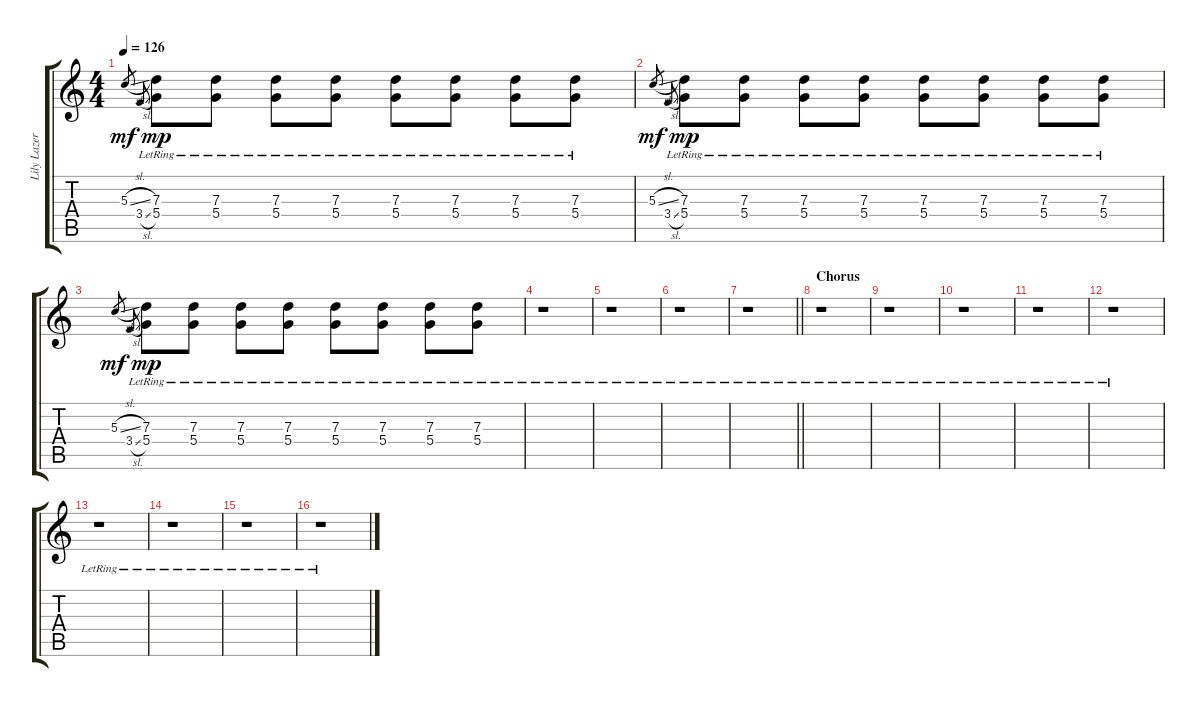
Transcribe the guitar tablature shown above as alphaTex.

\track ("Lily Lazer (Guitar Echo)" "Lily Lazer") {instrument electricguitarjazz}
\staff {score tabs}
\tuning (E4 B3 G3 D3 A2 E2) {hide}
\ts (4 4)
\tempo 126
\clef g2
\ks c
5.3{sl}.16{gr dy mf} 3.4{sl}.16{gr onbeat} (7.3{lr} 5.4{lr}).8{dy mp} (7.3{lr} 5.4{lr}).8 (7.3{lr} 5.4{lr}).8 (7.3{lr} 5.4{lr}).8 (7.3{lr} 5.4{lr}).8 (7.3{lr} 5.4{lr}).8 (7.3{lr} 5.4{lr}).8 (7.3{lr} 5.4{lr}).8 |
5.3{sl}.16{gr dy mf} 3.4{sl}.16{gr onbeat} (7.3{lr} 5.4{lr}).8{dy mp} (7.3{lr} 5.4{lr}).8 (7.3{lr} 5.4{lr}).8 (7.3{lr} 5.4{lr}).8 (7.3{lr} 5.4{lr}).8 (7.3{lr} 5.4{lr}).8 (7.3{lr} 5.4{lr}).8 (7.3{lr} 5.4{lr}).8 |
5.3{sl}.16{gr dy mf} 3.4{sl}.16{gr onbeat} (7.3{lr} 5.4{lr}).8{dy mp} (7.3{lr} 5.4{lr}).8 (7.3{lr} 5.4{lr}).8 (7.3{lr} 5.4{lr}).8 (7.3{lr} 5.4{lr}).8 (7.3{lr} 5.4{lr}).8 (7.3{lr} 5.4{lr}).8 (7.3{lr} 5.4{lr}).8 |
r.1 |
r.1 |
r.1 |
\barLineRight lightlight
r.1 |
\section ("" "Chorus")
r.1 |
r.1 |
r.1 |
r.1 |
r.1 |
r.1 |
r.1 |
r.1 |
r.1
